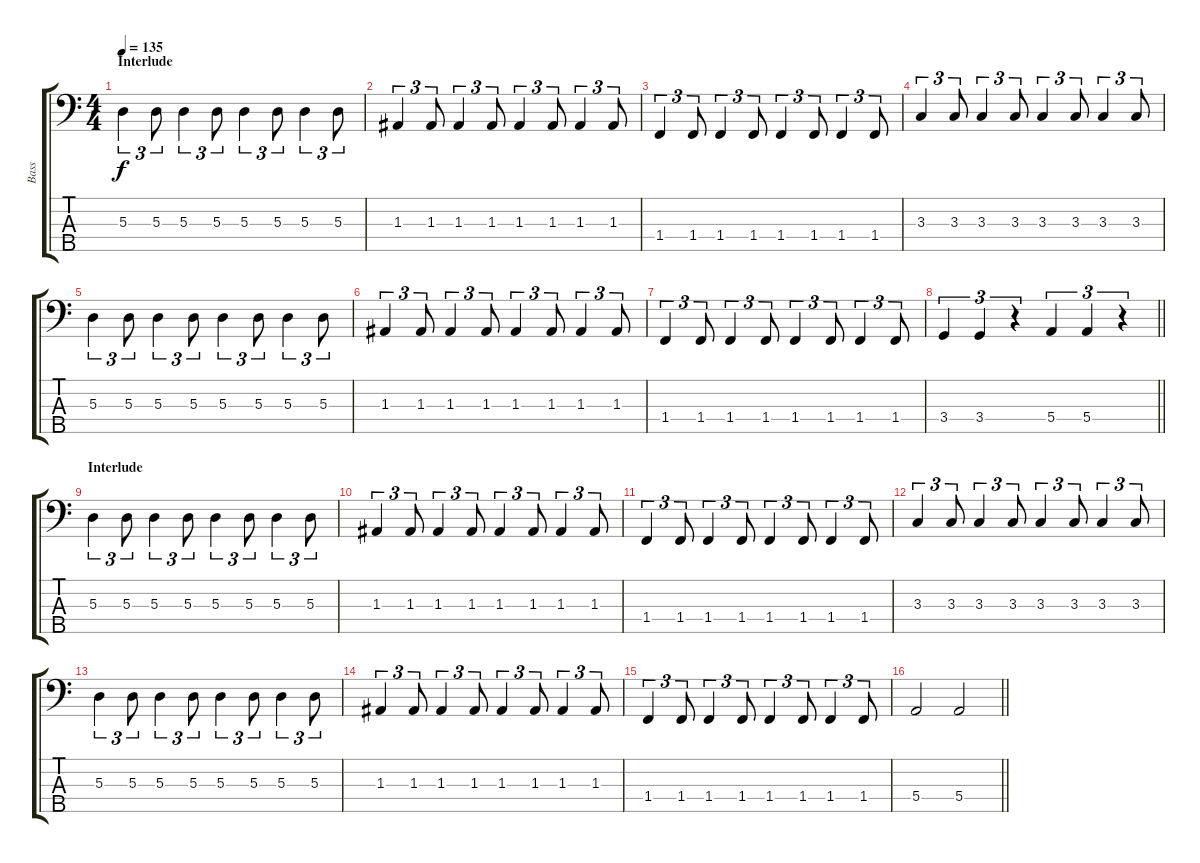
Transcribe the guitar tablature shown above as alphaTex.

\track ("Bass" "Bass") {instrument electricbassfinger}
\staff {score tabs}
\tuning (G2 D2 A1 E1 B0) {hide}
\ts (4 4)
\section ("" "Interlude")
\tempo 135
\clef f4
\ks c
5.3.4{tu (3 2) dy f} 5.3.8{tu (3 2)} 5.3.4{tu (3 2)} 5.3.8{tu (3 2)} 5.3.4{tu (3 2)} 5.3.8{tu (3 2)} 5.3.4{tu (3 2)} 5.3.8{tu (3 2)} |
1.3.4{tu (3 2)} 1.3.8{tu (3 2)} 1.3.4{tu (3 2)} 1.3.8{tu (3 2)} 1.3.4{tu (3 2)} 1.3.8{tu (3 2)} 1.3.4{tu (3 2)} 1.3.8{tu (3 2)} |
1.4.4{tu (3 2)} 1.4.8{tu (3 2)} 1.4.4{tu (3 2)} 1.4.8{tu (3 2)} 1.4.4{tu (3 2)} 1.4.8{tu (3 2)} 1.4.4{tu (3 2)} 1.4.8{tu (3 2)} |
3.3.4{tu (3 2)} 3.3.8{tu (3 2)} 3.3.4{tu (3 2)} 3.3.8{tu (3 2)} 3.3.4{tu (3 2)} 3.3.8{tu (3 2)} 3.3.4{tu (3 2)} 3.3.8{tu (3 2)} |
5.3.4{tu (3 2)} 5.3.8{tu (3 2)} 5.3.4{tu (3 2)} 5.3.8{tu (3 2)} 5.3.4{tu (3 2)} 5.3.8{tu (3 2)} 5.3.4{tu (3 2)} 5.3.8{tu (3 2)} |
1.3.4{tu (3 2)} 1.3.8{tu (3 2)} 1.3.4{tu (3 2)} 1.3.8{tu (3 2)} 1.3.4{tu (3 2)} 1.3.8{tu (3 2)} 1.3.4{tu (3 2)} 1.3.8{tu (3 2)} |
1.4.4{tu (3 2)} 1.4.8{tu (3 2)} 1.4.4{tu (3 2)} 1.4.8{tu (3 2)} 1.4.4{tu (3 2)} 1.4.8{tu (3 2)} 1.4.4{tu (3 2)} 1.4.8{tu (3 2)} |
\barLineRight lightlight
3.4.4{tu (3 2)} 3.4.4{tu (3 2)} r.4{tu (3 2)} 5.4.4{tu (3 2)} 5.4.4{tu (3 2)} r.4{tu (3 2)} |
\section ("" "Interlude")
5.3.4{tu (3 2)} 5.3.8{tu (3 2)} 5.3.4{tu (3 2)} 5.3.8{tu (3 2)} 5.3.4{tu (3 2)} 5.3.8{tu (3 2)} 5.3.4{tu (3 2)} 5.3.8{tu (3 2)} |
1.3.4{tu (3 2)} 1.3.8{tu (3 2)} 1.3.4{tu (3 2)} 1.3.8{tu (3 2)} 1.3.4{tu (3 2)} 1.3.8{tu (3 2)} 1.3.4{tu (3 2)} 1.3.8{tu (3 2)} |
1.4.4{tu (3 2)} 1.4.8{tu (3 2)} 1.4.4{tu (3 2)} 1.4.8{tu (3 2)} 1.4.4{tu (3 2)} 1.4.8{tu (3 2)} 1.4.4{tu (3 2)} 1.4.8{tu (3 2)} |
3.3.4{tu (3 2)} 3.3.8{tu (3 2)} 3.3.4{tu (3 2)} 3.3.8{tu (3 2)} 3.3.4{tu (3 2)} 3.3.8{tu (3 2)} 3.3.4{tu (3 2)} 3.3.8{tu (3 2)} |
5.3.4{tu (3 2)} 5.3.8{tu (3 2)} 5.3.4{tu (3 2)} 5.3.8{tu (3 2)} 5.3.4{tu (3 2)} 5.3.8{tu (3 2)} 5.3.4{tu (3 2)} 5.3.8{tu (3 2)} |
1.3.4{tu (3 2)} 1.3.8{tu (3 2)} 1.3.4{tu (3 2)} 1.3.8{tu (3 2)} 1.3.4{tu (3 2)} 1.3.8{tu (3 2)} 1.3.4{tu (3 2)} 1.3.8{tu (3 2)} |
1.4.4{tu (3 2)} 1.4.8{tu (3 2)} 1.4.4{tu (3 2)} 1.4.8{tu (3 2)} 1.4.4{tu (3 2)} 1.4.8{tu (3 2)} 1.4.4{tu (3 2)} 1.4.8{tu (3 2)} |
\barLineRight lightlight
5.4.2 5.4.2
